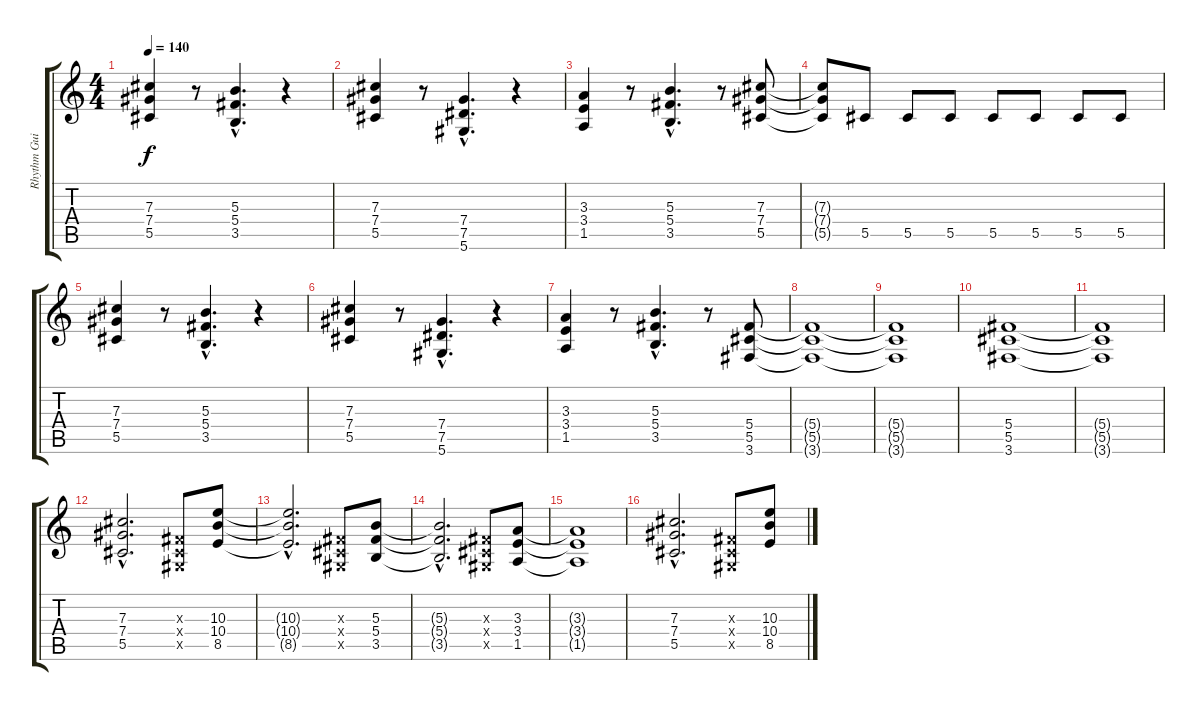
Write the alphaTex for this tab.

\track ("Rhythm Guitar" "Rhythm Gui") {instrument overdrivenguitar}
\staff {score tabs}
\tuning (Eb4 Bb3 Gb3 Db3 Ab2 Eb2) {hide}
\ts (4 4)
\tempo 140
\clef g2
\ks c
(7.3 7.4 5.5).4{dy f} r.8 (5.3{hac} 5.4{hac} 3.5{hac}).4{d} r.4 |
(7.3 7.4 5.5).4 r.8 (7.4{hac} 7.5{hac} 5.6{hac}).4{d} r.4 |
(3.3 3.4 1.5).4 r.8 (5.3{hac} 5.4{hac} 3.5{hac}).4{d} r.8 (7.3 7.4 5.5).8 |
(7.3{t} 7.4{t} 5.5{t}).8 5.5.8 5.5.8 5.5.8 5.5.8 5.5.8 5.5.8 5.5.8 |
(7.3 7.4 5.5).4 r.8 (5.3{hac} 5.4{hac} 3.5{hac}).4{d} r.4 |
(7.3 7.4 5.5).4 r.8 (7.4{hac} 7.5{hac} 5.6{hac}).4{d} r.4 |
(3.3 3.4 1.5).4 r.8 (5.3{hac} 5.4{hac} 3.5{hac}).4{d} r.8 (5.4 5.5 3.6).8 |
(5.4{t} 5.5{t} 3.6{t}).1 |
(5.4{t} 5.5{t} 3.6{t}).1 |
(5.4 5.5 3.6).1 |
(5.4{t} 5.5{t} 3.6{t}).1 |
(7.3{hac} 7.4{hac} 5.5{hac}).2{d} (0.3{x} 0.4{x} 0.5{x}).8 (10.3 10.4 8.5).8 |
(10.3{hac t} 10.4{hac t} 8.5{hac t}).2{d} (0.3{x} 0.4{x} 0.5{x}).8 (5.3 5.4 3.5).8 |
(5.3{hac t} 5.4{hac t} 3.5{hac t}).2{d} (0.3{x} 0.4{x} 0.5{x}).8 (3.3 3.4 1.5).8 |
(3.3{t} 3.4{t} 1.5{t}).1 |
(7.3{hac} 7.4{hac} 5.5{hac}).2{d} (0.3{x} 0.4{x} 0.5{x}).8 (10.3 10.4 8.5).8
